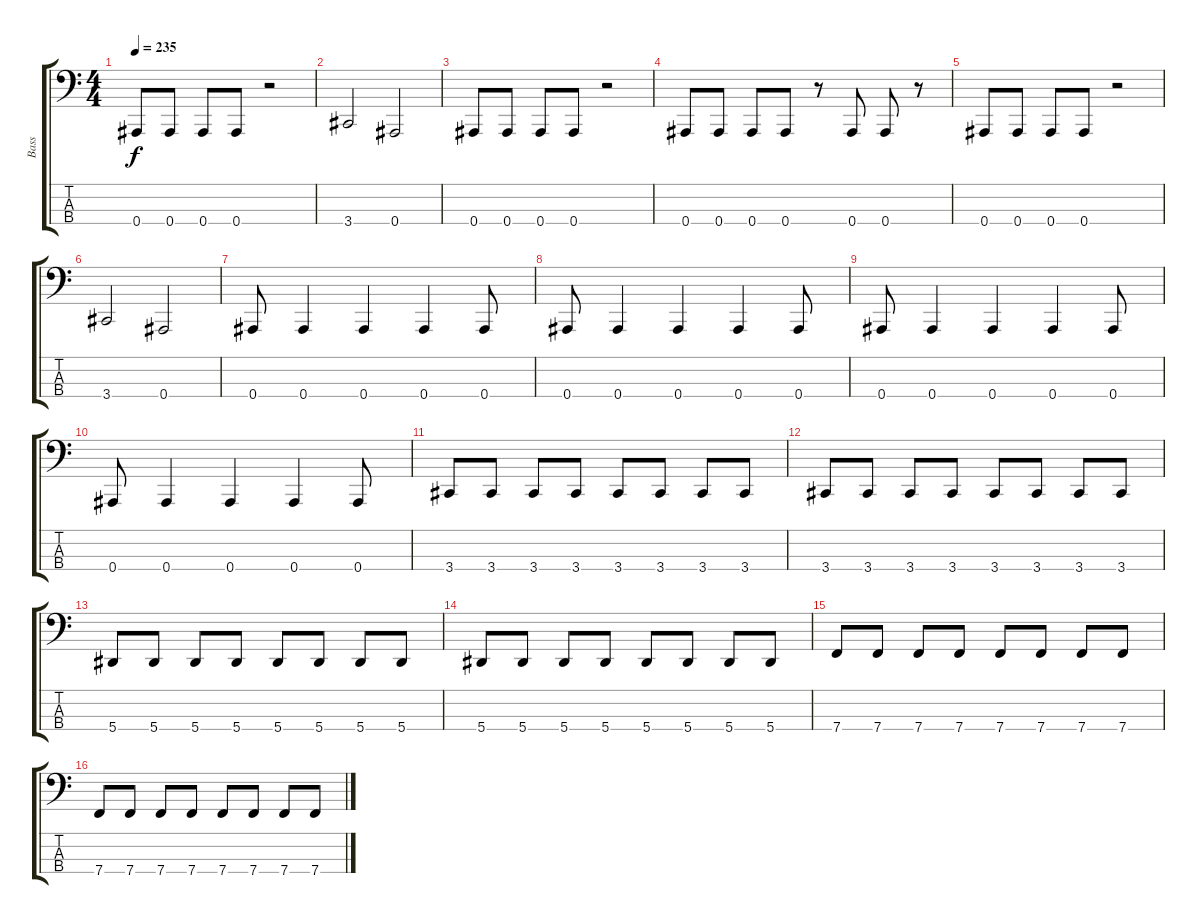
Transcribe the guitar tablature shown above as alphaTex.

\track ("Bass" "Bass") {instrument electricbasspick}
\staff {score tabs}
\tuning (Eb2 Bb1 F1 Bb0) {hide}
\ts (4 4)
\tempo 235
\clef f4
\ks c
0.4.8{dy f} 0.4.8 0.4.8 0.4.8 r.2 |
3.4.2 0.4.2 |
0.4.8 0.4.8 0.4.8 0.4.8 r.2 |
0.4.8 0.4.8 0.4.8 0.4.8 r.8 0.4.8 0.4.8 r.8 |
0.4.8 0.4.8 0.4.8 0.4.8 r.2 |
3.4.2 0.4.2 |
0.4.8 0.4.4 0.4.4 0.4.4 0.4.8 |
0.4.8 0.4.4 0.4.4 0.4.4 0.4.8 |
0.4.8 0.4.4 0.4.4 0.4.4 0.4.8 |
0.4.8 0.4.4 0.4.4 0.4.4 0.4.8 |
3.4.8 3.4.8 3.4.8 3.4.8 3.4.8 3.4.8 3.4.8 3.4.8 |
3.4.8 3.4.8 3.4.8 3.4.8 3.4.8 3.4.8 3.4.8 3.4.8 |
5.4.8 5.4.8 5.4.8 5.4.8 5.4.8 5.4.8 5.4.8 5.4.8 |
5.4.8 5.4.8 5.4.8 5.4.8 5.4.8 5.4.8 5.4.8 5.4.8 |
7.4.8 7.4.8 7.4.8 7.4.8 7.4.8 7.4.8 7.4.8 7.4.8 |
7.4.8 7.4.8 7.4.8 7.4.8 7.4.8 7.4.8 7.4.8 7.4.8
